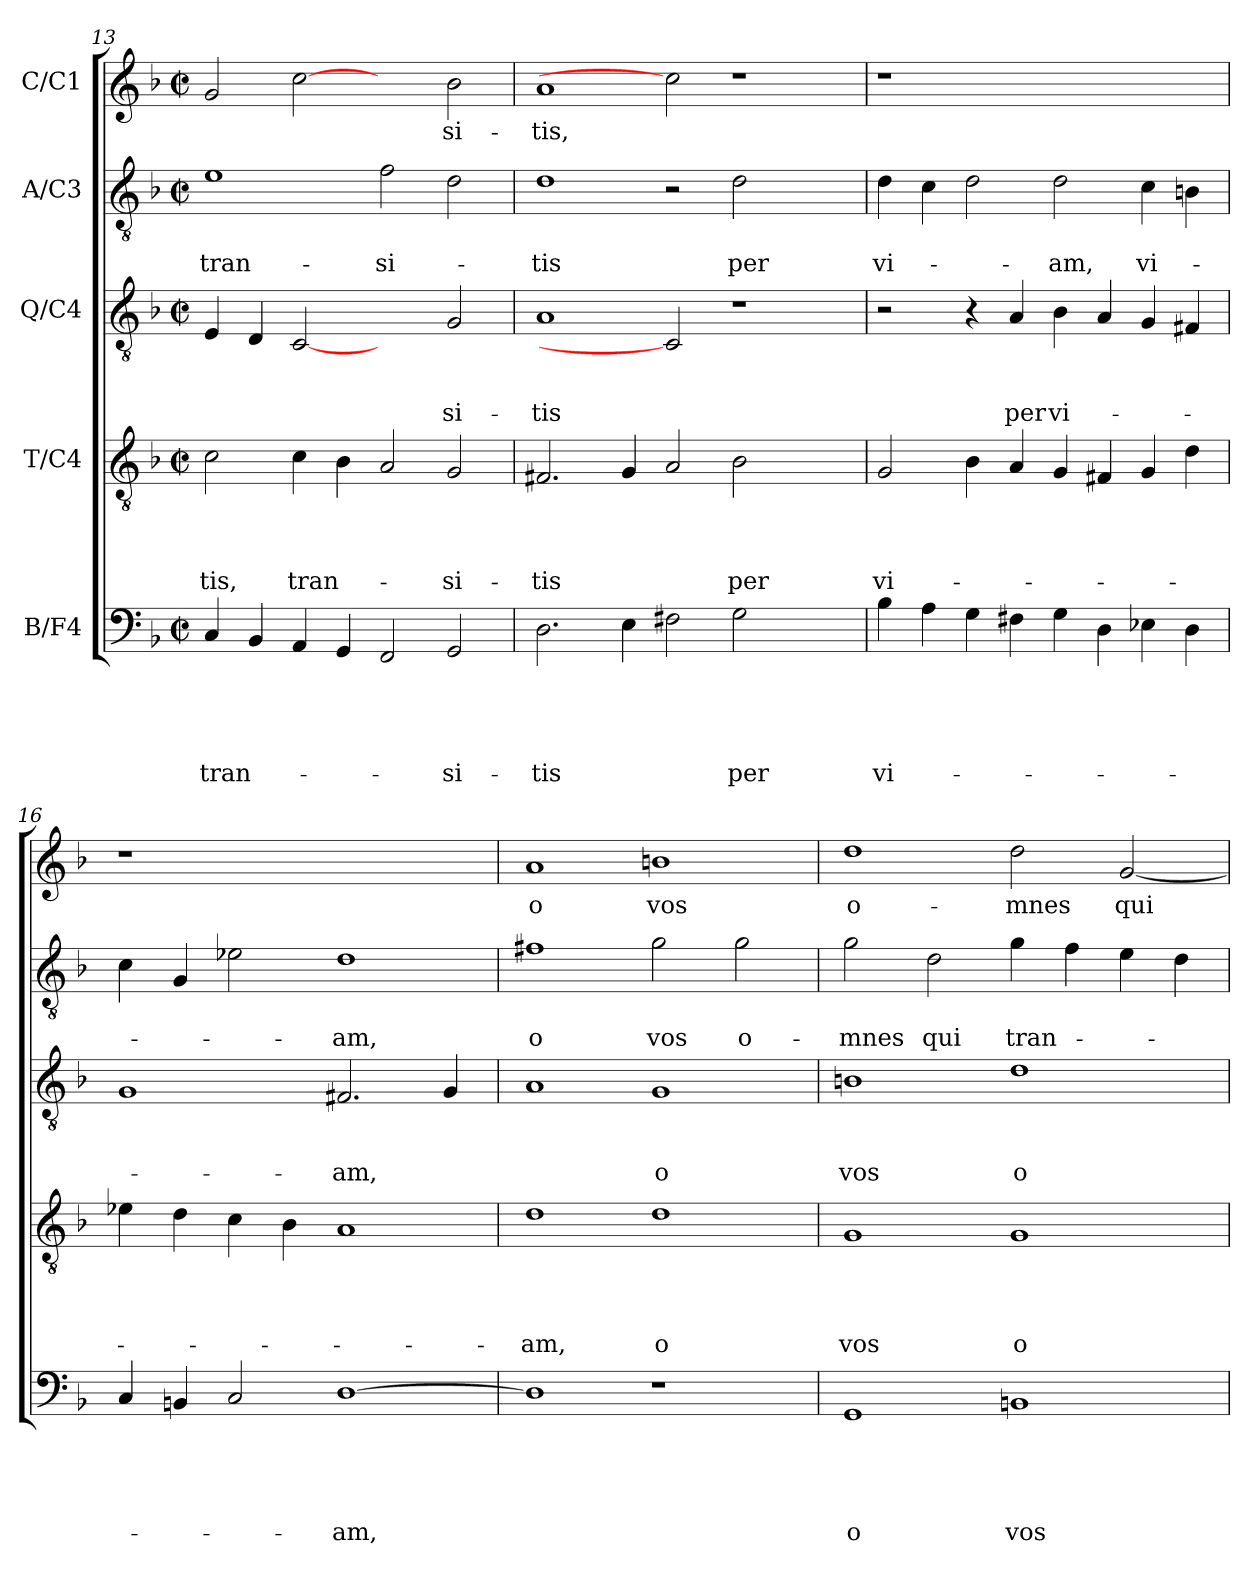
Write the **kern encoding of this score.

**kern	**text	**text	**text	**text	**text	**kern	**text	**text	**text	**text	**kern	**text	**text	**text	**kern	**text	**text	**kern	**text
*part5	*part5	*part5	*part5	*part5	*part5	*part4	*part4	*part4	*part4	*part4	*part3	*part3	*part3	*part3	*part2	*part2	*part2	*part1	*part1
*staff5	*staff5	*staff5	*staff5	*staff5	*staff5	*staff4	*staff4	*staff4	*staff4	*staff4	*staff3	*staff3	*staff3	*staff3	*staff2	*staff2	*staff2	*staff1	*staff1
*I"B/F4	*	*	*	*	*	*I"T/C4	*	*	*	*	*I"Q/C4	*	*	*	*I"A/C3	*	*	*I"C/C1	*
*clefF4	*	*	*	*	*	*clefGv2	*	*	*	*	*clefGv2	*	*	*	*clefGv2	*	*	*clefG2	*
*k[b-]	*	*	*	*	*	*k[b-]	*	*	*	*	*k[b-]	*	*	*	*k[b-]	*	*	*k[b-]	*
*F:	*	*	*	*	*	*F:	*	*	*	*	*F:	*	*	*	*F:	*	*	*F:	*
*M2/2	*	*	*	*	*	*M2/2	*	*	*	*	*M2/2	*	*	*	*M2/2	*	*	*M2/2	*
*met(c|)	*	*	*	*	*	*met(c|)	*	*	*	*	*met(c|)	*	*	*	*met(c|)	*	*	*met(c|)	*
=13	=13	=13	=13	=13	=13	=13	=13	=13	=13	=13	=13	=13	=13	=13	=13	=13	=13	=13	=13
4C/	.	.	.	.	tran-	2c\	.	.	.	-tis,	4E/	.	.	.	1e	.	tran-	2g/	.
4BB-/	.	.	.	.	.	.	.	.	.	.	4D/	.	.	.	.	.	.	.	.
4AA/	.	.	.	.	.	4c\	.	.	.	tran-	[2C	.	.	.	.	.	.	[2cc	.
4GG/	.	.	.	.	.	4B-\	.	.	.	.	.	.	.	.	.	.	.	.	.
2FF/	.	.	.	.	.	2A/	.	.	.	.	2ryy	.	.	.	2f\	.	-si-	2ryy	.
2GG/	.	.	.	.	-si-	2G/	.	.	.	-si-	2G/	.	.	-si-	2d\	.	.	2b-\	-si-
=14	=14	=14	=14	=14	=14	=14	=14	=14	=14	=14	=14	=14	=14	=14	=14	=14	=14	=14	=14
2.D\	.	.	.	.	-tis	2.F#X/	.	.	.	-tis	1A	.	.	-tis	1d	.	-tis	1a	-tis,
4E\	.	.	.	.	.	4G/	.	.	.	.	.	.	.	.	.	.	.	.	.
2F#X\	.	.	.	.	.	2A/	.	.	.	.	2C]	.	.	.	2r	.	.	2cc]	.
2G\	.	.	.	.	per	2B-\	.	.	.	per	1r	.	.	.	2d\	.	per	1r	.
2ryy	.	.	.	.	.	2ryy	.	.	.	.	.	.	.	.	2ryy	.	.	.	.
=15	=15	=15	=15	=15	=15	=15	=15	=15	=15	=15	=15	=15	=15	=15	=15	=15	=15	=15	=15
4B-\	.	.	.	.	vi-	2G/	.	.	.	vi-	2r	.	.	.	4d\	.	vi-	1r	.
4A\	.	.	.	.	.	.	.	.	.	.	.	.	.	.	4c\	.	.	.	.
4G\	.	.	.	.	.	4B-\	.	.	.	.	4r	.	.	.	2d\	.	.	.	.
4F#X\	.	.	.	.	.	4A/	.	.	.	.	4A/	.	.	per	.	.	.	.	.
4G\	.	.	.	.	.	4G/	.	.	.	.	4B-\	.	.	vi-	2d\	.	-am,	1ryy	.
4D\	.	.	.	.	.	4F#X/	.	.	.	.	4A/	.	.	.	.	.	.	.	.
4E-X\	.	.	.	.	.	4G/	.	.	.	.	4G/	.	.	.	4c\	.	vi-	.	.
4D\	.	.	.	.	.	4d\	.	.	.	.	4F#X/	.	.	.	4Bn\	.	.	.	.
!!LO:LB:g=z
=16	=16	=16	=16	=16	=16	=16	=16	=16	=16	=16	=16	=16	=16	=16	=16	=16	=16	=16	=16
4C/	.	.	.	.	.	4e-X\	.	.	.	.	1G	.	.	.	4c\	.	.	1r	.
4BBn/	.	.	.	.	.	4d\	.	.	.	.	.	.	.	.	4G/	.	.	.	.
2C/	.	.	.	.	.	4c\	.	.	.	.	.	.	.	.	2e-X\	.	.	.	.
.	.	.	.	.	.	4B-\	.	.	.	.	.	.	.	.	.	.	.	.	.
[1D	.	.	.	.	-am,	1A	.	.	.	.	2.F#X/	.	.	-am,	1d	.	-am,	1ryy	.
.	.	.	.	.	.	.	.	.	.	.	4G/	.	.	.	.	.	.	.	.
=17	=17	=17	=17	=17	=17	=17	=17	=17	=17	=17	=17	=17	=17	=17	=17	=17	=17	=17	=17
1D]	.	.	.	.	.	1d	.	.	.	-am,	1A	.	.	.	1f#X	.	o	1a	o
1r	.	.	.	.	.	1d	.	.	.	o	1G	.	.	o	2g\	.	vos	1bn	vos
.	.	.	.	.	.	.	.	.	.	.	.	.	.	.	2g\	.	o-	.	.
=18	=18	=18	=18	=18	=18	=18	=18	=18	=18	=18	=18	=18	=18	=18	=18	=18	=18	=18	=18
1GG	.	.	.	.	o	1G	.	.	.	vos	1Bn	.	.	vos	2g\	.	-mnes	1dd	o-
.	.	.	.	.	.	.	.	.	.	.	.	.	.	.	2d\	.	qui	.	.
1BBn	.	.	.	.	vos	1G	.	.	.	o-	1d	.	.	o-	4g\	.	tran-	2dd\	-mnes
.	.	.	.	.	.	.	.	.	.	.	.	.	.	.	4f\	.	.	.	.
.	.	.	.	.	.	.	.	.	.	.	.	.	.	.	4e\	.	.	[2g/	qui
.	.	.	.	.	.	.	.	.	.	.	.	.	.	.	4d\	.	.	.	.
=	=	=	=	=	=	=	=	=	=	=	=	=	=	=	=	=	=	=	=
*-	*-	*-	*-	*-	*-	*-	*-	*-	*-	*-	*-	*-	*-	*-	*-	*-	*-	*-	*-
